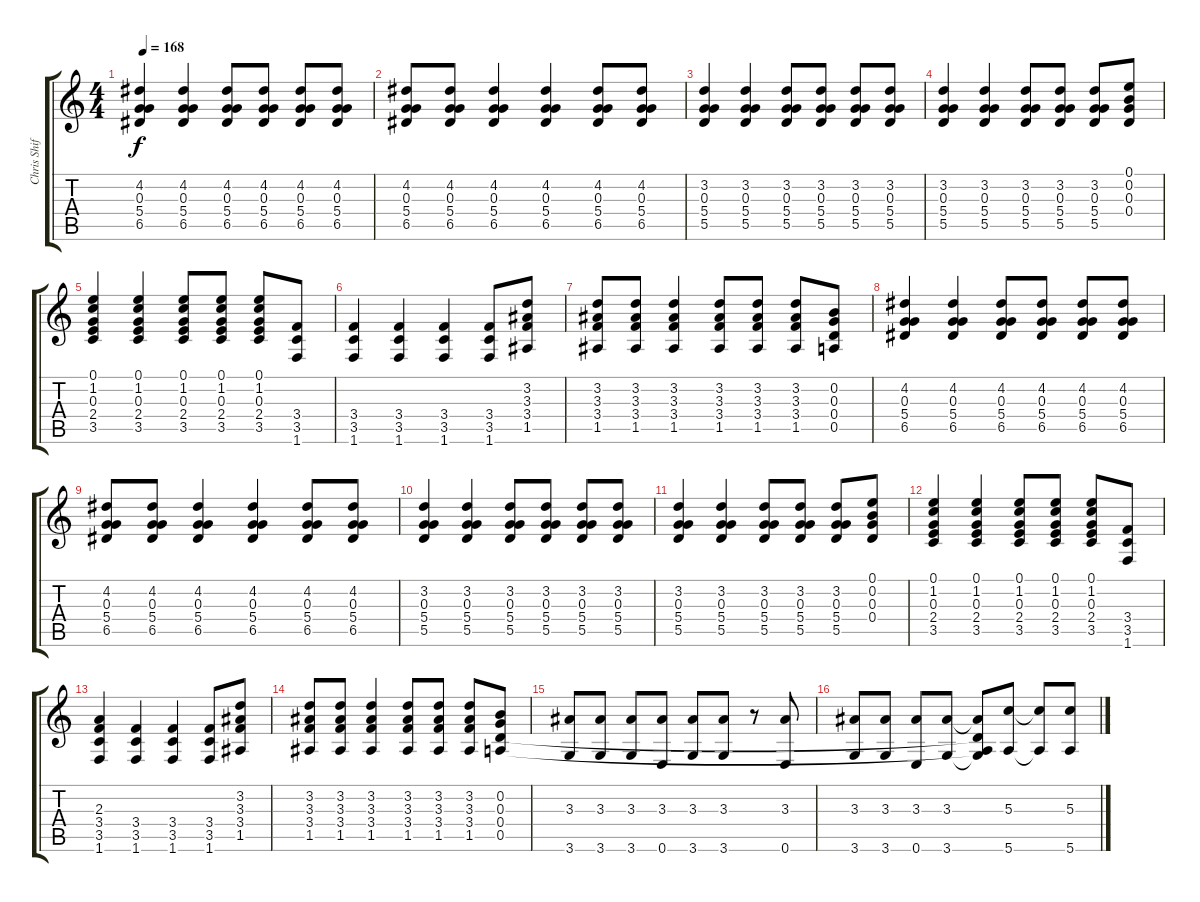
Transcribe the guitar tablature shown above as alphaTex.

\track ("Chris Shiflett" "Chris Shif") {instrument distortionguitar}
\staff {score tabs}
\tuning (E4 B3 G3 D3 A2 E2) {hide}
\ts (4 4)
\tempo 168
\clef g2
\ks c
(4.2 0.3 5.4 6.5).4{dy f} (4.2 0.3 5.4 6.5).4 (4.2 0.3 5.4 6.5).8 (4.2 0.3 5.4 6.5).8 (4.2 0.3 5.4 6.5).8 (4.2 0.3 5.4 6.5).8 |
(4.2 0.3 5.4 6.5).8 (4.2 0.3 5.4 6.5).8 (4.2 0.3 5.4 6.5).4 (4.2 0.3 5.4 6.5).4 (4.2 0.3 5.4 6.5).8 (4.2 0.3 5.4 6.5).8 |
(3.2 0.3 5.4 5.5).4 (3.2 0.3 5.4 5.5).4 (3.2 0.3 5.4 5.5).8 (3.2 0.3 5.4 5.5).8 (3.2 0.3 5.4 5.5).8 (3.2 0.3 5.4 5.5).8 |
(3.2 0.3 5.4 5.5).4 (3.2 0.3 5.4 5.5).4 (3.2 0.3 5.4 5.5).8 (3.2 0.3 5.4 5.5).8 (3.2 0.3 5.4 5.5).8 (0.1 0.2 0.3 0.4).8 |
(0.1 1.2 0.3 2.4 3.5).4 (0.1 1.2 0.3 2.4 3.5).4 (0.1 1.2 0.3 2.4 3.5).8 (0.1 1.2 0.3 2.4 3.5).8 (0.1 1.2 0.3 2.4 3.5).8 (3.4 3.5 1.6).8 |
(3.4 3.5 1.6).4 (3.4 3.5 1.6).4 (3.4 3.5 1.6).4 (3.4 3.5 1.6).8 (3.2 3.3 3.4 1.5).8 |
(3.2 3.3 3.4 1.5).8 (3.2 3.3 3.4 1.5).8 (3.2 3.3 3.4 1.5).4 (3.2 3.3 3.4 1.5).8 (3.2 3.3 3.4 1.5).8 (3.2 3.3 3.4 1.5).8 (0.2 0.3 0.4 0.5).8 |
(4.2 0.3 5.4 6.5).4 (4.2 0.3 5.4 6.5).4 (4.2 0.3 5.4 6.5).8 (4.2 0.3 5.4 6.5).8 (4.2 0.3 5.4 6.5).8 (4.2 0.3 5.4 6.5).8 |
(4.2 0.3 5.4 6.5).8 (4.2 0.3 5.4 6.5).8 (4.2 0.3 5.4 6.5).4 (4.2 0.3 5.4 6.5).4 (4.2 0.3 5.4 6.5).8 (4.2 0.3 5.4 6.5).8 |
(3.2 0.3 5.4 5.5).4 (3.2 0.3 5.4 5.5).4 (3.2 0.3 5.4 5.5).8 (3.2 0.3 5.4 5.5).8 (3.2 0.3 5.4 5.5).8 (3.2 0.3 5.4 5.5).8 |
(3.2 0.3 5.4 5.5).4 (3.2 0.3 5.4 5.5).4 (3.2 0.3 5.4 5.5).8 (3.2 0.3 5.4 5.5).8 (3.2 0.3 5.4 5.5).8 (0.1 0.2 0.3 0.4).8 |
(0.1 1.2 0.3 2.4 3.5).4 (0.1 1.2 0.3 2.4 3.5).4 (0.1 1.2 0.3 2.4 3.5).8 (0.1 1.2 0.3 2.4 3.5).8 (0.1 1.2 0.3 2.4 3.5).8 (3.4 3.5 1.6).8 |
(2.3 3.4 3.5 1.6).4 (3.4 3.5 1.6).4 (3.4 3.5 1.6).4 (3.4 3.5 1.6).8 (3.2 3.3 3.4 1.5).8 |
(3.2 3.3 3.4 1.5).8 (3.2 3.3 3.4 1.5).8 (3.2 3.3 3.4 1.5).4 (3.2 3.3 3.4 1.5).8 (3.2 3.3 3.4 1.5).8 (3.2 3.3 3.4 1.5).8 (0.2 0.3 0.4 0.5).8 |
(3.3 3.6).8 (3.3 3.6).8 (3.3 3.6).8 (3.3 0.6).8 (3.3 3.6).8 (3.3 3.6).8 r.8 (3.3 0.6).8 |
(3.3 3.6).8 (3.3 3.6).8 (3.3 0.6).8 (3.3 3.6).8 (3.3{t} 0.4{t} 0.5{t} 3.6{t}).8 (5.3 5.6).8 (5.3{t} 5.6{t}).8 (5.3 5.6).8
